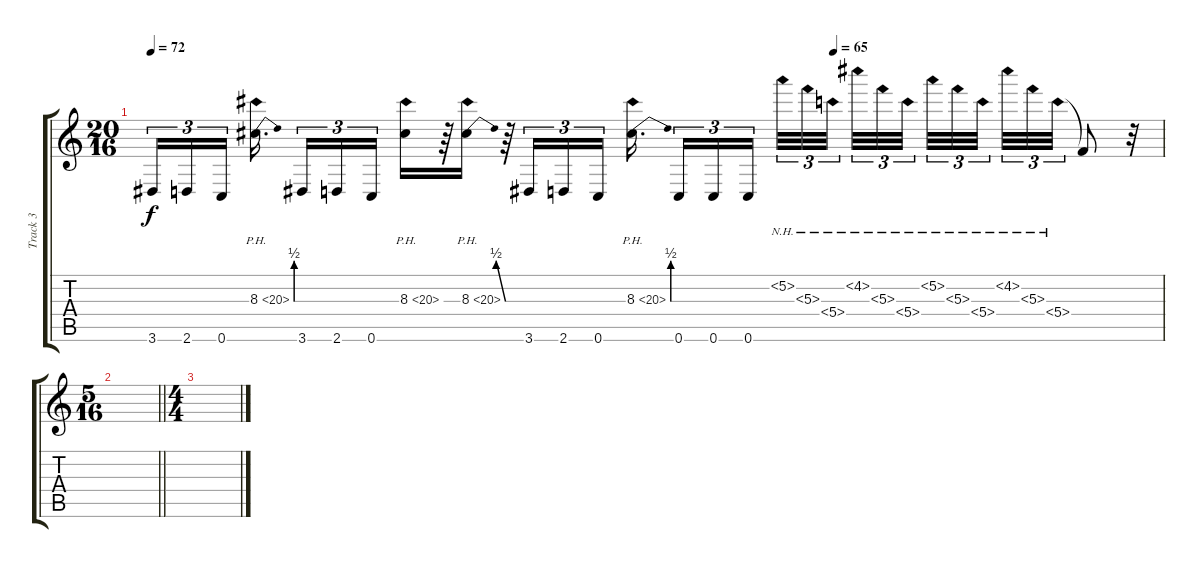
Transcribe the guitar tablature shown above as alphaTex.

\track ("Track 3" "Track 3") {instrument distortionguitar}
\staff {score tabs}
\tuning (D4 A3 F3 C3 G2 C2) {hide}
\ts (20 16)
\tempo 72
\tempo (65 0.675)
\clef g2
\ks c
3.6.16{tu (3 2) dy f} 2.6.16{tu (3 2)} 0.6.16{tu (3 2)} 8.3{be (bend 0 0 60 2) ph 12}.16{d} 3.6.16{tu (3 2)} 2.6.16{tu (3 2)} 0.6.16{tu (3 2)} 8.3{ph 12}.16 r.64 8.3{be (bend 0 0 60 2) ph 12}.16 r.64 3.6.16{tu (3 2)} 2.6.16{tu (3 2)} 0.6.16{tu (3 2)} 8.3{be (bend 0 0 60 2) ph 12}.16{d} 0.6.16{tu (3 2)} 0.6.16{tu (3 2)} 0.6.16{tu (3 2)} 5.2{nh}.32{tu (3 2)} 5.3{nh}.32{tu (3 2)} 5.4{nh}.32{tu (3 2) beam splitsecondary} 4.2{nh}.32{tu (3 2)} 5.3{nh}.32{tu (3 2)} 5.4{nh}.32{tu (3 2) beam splitsecondary} 5.2{nh}.32{tu (3 2)} 5.3{nh}.32{tu (3 2)} 5.4{nh}.32{tu (3 2) beam splitsecondary} 4.2{nh}.32{tu (3 2)} 5.3{nh}.32{tu (3 2)} 5.4{nh}.32{tu (3 2)} 5.4{t}.8 r.32 |
\ts (5 16)
\barLineRight lightlight
|
\ts (4 4)
